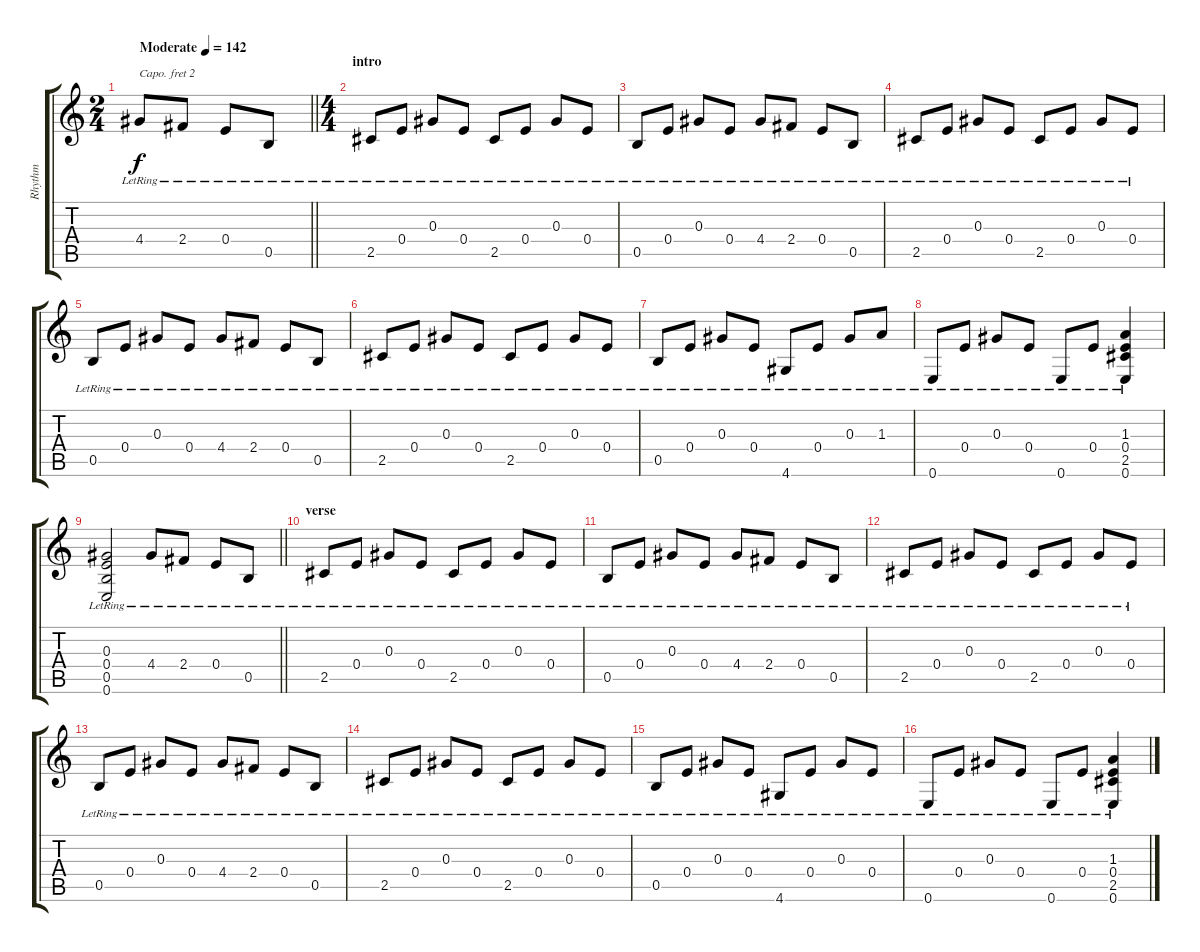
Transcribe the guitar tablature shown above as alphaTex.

\track ("Rhythm" "Rhythm") {instrument acousticguitarsteel}
\staff {score tabs}
\capo 2
\tuning (D4 A3 Gb3 D3 A2 D2) {hide}
\ts (2 4)
\tempo (142 "Moderate")
\clef g2
\barLineRight lightlight
\ks c
4.4{lr}.8{dy f instrument acousticguitarsteel} 2.4{lr}.8 0.4{lr}.8 0.5{lr}.8 |
\ts (4 4)
\section ("" "intro")
2.5{lr}.8 0.4{lr}.8 0.3{lr}.8 0.4{lr}.8 2.5{lr}.8 0.4{lr}.8 0.3{lr}.8 0.4{lr}.8 |
0.5{lr}.8 0.4{lr}.8 0.3{lr}.8 0.4{lr}.8 4.4{lr}.8 2.4{lr}.8 0.4{lr}.8 0.5{lr}.8 |
2.5{lr}.8 0.4{lr}.8 0.3{lr}.8 0.4{lr}.8 2.5{lr}.8 0.4{lr}.8 0.3{lr}.8 0.4{lr}.8 |
0.5{lr}.8 0.4{lr}.8 0.3{lr}.8 0.4{lr}.8 4.4{lr}.8 2.4{lr}.8 0.4{lr}.8 0.5{lr}.8 |
2.5{lr}.8 0.4{lr}.8 0.3{lr}.8 0.4{lr}.8 2.5{lr}.8 0.4{lr}.8 0.3{lr}.8 0.4{lr}.8 |
0.5{lr}.8 0.4{lr}.8 0.3{lr}.8 0.4{lr}.8 4.6{lr}.8 0.4{lr}.8 0.3{lr}.8 1.3{lr}.8 |
0.6{lr}.8 0.4{lr}.8 0.3{lr}.8 0.4{lr}.8 0.6{lr}.8 0.4{lr}.8 (1.3{lr} 0.4{lr} 2.5{lr} 0.6{lr}).4 |
\barLineRight lightlight
(0.3{lr} 0.4{lr} 0.5{lr} 0.6{lr}).2 4.4{lr}.8 2.4{lr}.8 0.4{lr}.8 0.5{lr}.8 |
\section ("" "verse")
2.5{lr}.8 0.4{lr}.8 0.3{lr}.8 0.4{lr}.8 2.5{lr}.8 0.4{lr}.8 0.3{lr}.8 0.4{lr}.8 |
0.5{lr}.8 0.4{lr}.8 0.3{lr}.8 0.4{lr}.8 4.4{lr}.8 2.4{lr}.8 0.4{lr}.8 0.5{lr}.8 |
2.5{lr}.8 0.4{lr}.8 0.3{lr}.8 0.4{lr}.8 2.5{lr}.8 0.4{lr}.8 0.3{lr}.8 0.4{lr}.8 |
0.5{lr}.8 0.4{lr}.8 0.3{lr}.8 0.4{lr}.8 4.4{lr}.8 2.4{lr}.8 0.4{lr}.8 0.5{lr}.8 |
2.5{lr}.8 0.4{lr}.8 0.3{lr}.8 0.4{lr}.8 2.5{lr}.8 0.4{lr}.8 0.3{lr}.8 0.4{lr}.8 |
0.5{lr}.8 0.4{lr}.8 0.3{lr}.8 0.4{lr}.8 4.6{lr}.8 0.4{lr}.8 0.3{lr}.8 0.4{lr}.8 |
0.6{lr}.8 0.4{lr}.8 0.3{lr}.8 0.4{lr}.8 0.6{lr}.8 0.4{lr}.8 (1.3{lr} 0.4{lr} 2.5{lr} 0.6{lr}).4
